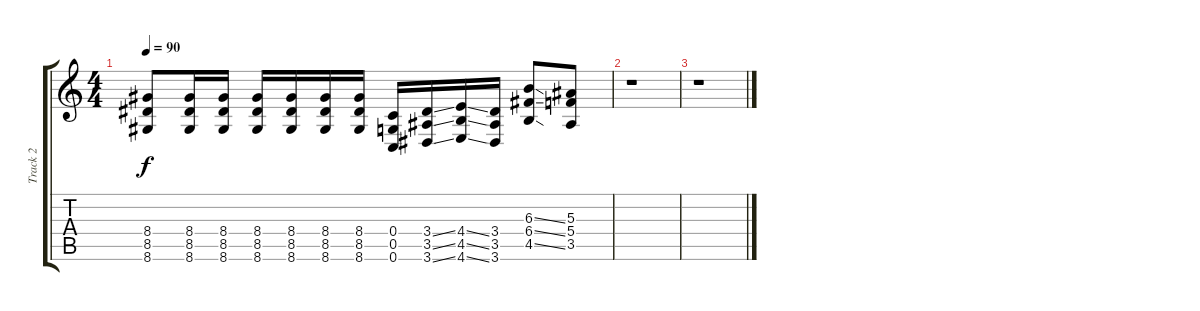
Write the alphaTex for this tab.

\track ("Track 2" "Track 2") {instrument distortionguitar}
\staff {score tabs}
\tuning (D4 A3 F3 C3 G2 C2) {hide}
\ts (4 4)
\tempo 90
\clef g2
\ks c
(8.4 8.5 8.6).8{dy f} (8.4 8.5 8.6).16 (8.4 8.5 8.6).16 (8.4 8.5 8.6).16 (8.4 8.5 8.6).16 (8.4 8.5 8.6).16 (8.4 8.5 8.6).16 (0.4 0.5 0.6).16 (3.4{ss} 3.5{ss} 3.6{ss}).16 (4.4{ss} 4.5{ss} 4.6{ss}).16 (3.4 3.5 3.6).16 (6.3{ss} 6.4{ss} 4.5{ss}).8 (5.3 5.4 3.5).8 |
r.1 |
r.1
